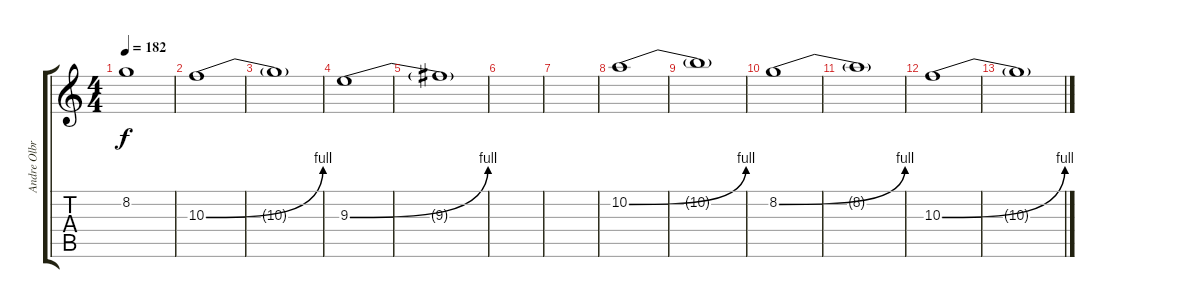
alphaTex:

\track ("Andre Olbrich (Studio Layers)" "Andre Olbr") {instrument distortionguitar}
\staff {score tabs}
\tuning (E4 B3 G3 D3 A2 E2) {hide}
\ts (4 4)
\tempo 182
\clef g2
\ks c
8.2{t}.1{dy f} |
10.3{be (bend 0 0 60 4)}.1 |
10.3{t}.1 |
9.3{be (bend 0 0 60 4)}.1 |
9.3{t}.1 |
|
|
10.2{be (bend 0 0 60 4)}.1 |
10.2{t}.1 |
8.2{be (bend 0 0 60 4)}.1 |
8.2{t}.1 |
10.3{be (bend 0 0 60 4)}.1 |
10.3{t}.1
